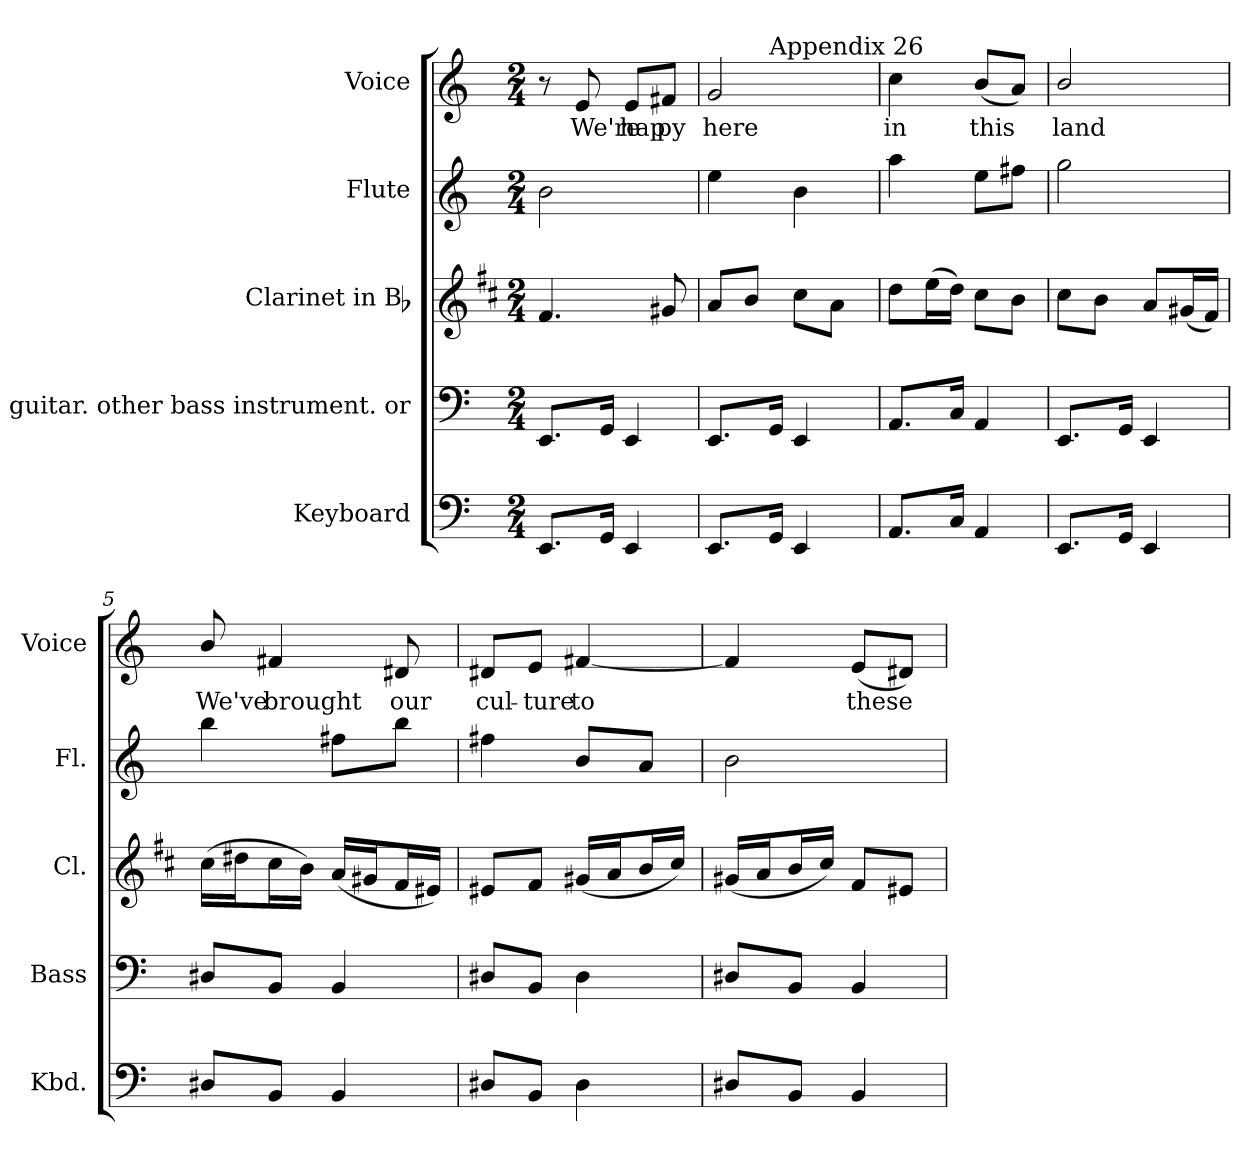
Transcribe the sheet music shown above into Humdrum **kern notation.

**kern	**kern	**kern	**kern	**kern	**text
*part5	*part4	*part3	*part2	*part1	*part1
*staff5	*staff4	*staff3	*staff2	*staff1	*staff1
*I"Keyboard	*I"Bass guitar.   other bass instrument.  or	*I"Clarinet in Bb	*I"Flute	*I"Voice	*
*I'Kbd.	*I'Bass	*I'Cl.	*I'Fl.	*I'Voice	*
!!LO:PB:g=z
*clefF4	*clefF4	*clefG2	*clefG2	*clefG2	*
*	*ITrd7c12	*ITrd1c2	*	*	*
*k[]	*k[]	*k[]	*k[]	*k[]	*
*C:	*C:	*C:	*C:	*C:	*
*M2/4	*M2/4	*M2/4	*M2/4	*M2/4	*
*MM124	*MM124	*MM124	*MM124	*MM124	*
=1	=1	=1	=1	=1	=1
8.EEi/L	8.EEEi/L	4.ei/	2bi\	8r	.
!	!	!	!	!	!LO:LY:b:color=#000000
.	.	.	.	8ei/	We're
16GGi/Jk	16GGGi/Jk	.	.	.	.
!	!	!	!	!	!LO:LY:b:color=#000000
4EEi/	4EEEi/	.	.	8ei/L	hap-
!	!	!	!	!	!LO:LY:b:color=#000000
.	.	8f#Xi/	.	8f#Xi/J	-py
=2	=2	=2	=2	=2	=2
!	!	!	!	!	!LO:LY:b:color=#000000
*	*	*	*	*^	*
8.EEi/L	8.EEEi/L	8gi/L	4eei\	2gi/	8.ryy	here
.	.	8ai/J	.	.	.	.
!	!	!	!	!	!LO:TX:a:t=Appendix 26	!
16GGi/Jk	16GGGi/Jk	.	.	.	4ryy	.
4EEi/	4EEEi/	8bi\L	4bi\	.	.	.
.	.	8gi\J	.	.	.	.
.	.	.	.	.	16ryy	.
*	*	*	*	*v	*v	*
=3	=3	=3	=3	=3	=3
*	*	*	*	*^	*
!	!	!	!	!	!	!LO:LY:b:color=#000000
*	*	*	*	*v	*v	*
8.AAi/L	8.AAAi/L	8cci\L	4aai\	4cci\	in
.	.	(16ddi\L	.	.	.
16Ci/Jk	16CCi/Jk	16cci\JJ)	.	.	.
!	!	!	!	!	!LO:LY:b:color=#000000
4AAi/	4AAAi/	8bi\L	8eei\L	(8bi/L	this
.	.	8ai\J	8ff#Xi\J	8ai/J)	.
=4	=4	=4	=4	=4	=4
!	!	!	!	!	!LO:LY:b:color=#000000
8.EEi/L	8.EEEi/L	8bi\L	2ggi\	2bi/	land
.	.	8ai\J	.	.	.
16GGi/Jk	16GGGi/Jk	.	.	.	.
4EEi/	4EEEi/	8gi/L	.	.	.
.	.	(16f#Xi/L	.	.	.
.	.	16ei/JJ)	.	.	.
=5	=5	=5	=5	=5	=5
!	!	!	!	!	!LO:LY:b:color=#000000
8D#Xi/L	8DD#Xi/L	(16bi\LL	4bbi\	8bi/	We've
.	.	16cc#Xi\J	.	.	.
!	!	!	!	!	!LO:LY:b:color=#000000
8BBi/J	8BBBi/J	16bi\L	.	4f#Xi/	brought
.	.	16ai\JJ)	.	.	.
4BBi/	4BBBi/	(16gi/LL	8ff#Xi\L	.	.
.	.	16f#Xi/J	.	.	.
!	!	!	!	!	!LO:LY:b:color=#000000
.	.	16ei/L	8bbi\J	8d#Xi/	our
.	.	16d#Xi/JJ)	.	.	.
!!LO:LB:g=z
=6	=6	=6	=6	=6	=6
!	!	!	!	!	!LO:LY:b:color=#000000
8D#Xi/L	8DD#Xi/L	8d#Xi/L	4ff#Xi\	8d#Xi/L	cul-
!	!	!	!	!	!LO:LY:b:color=#000000
8BBi/J	8BBBi/J	8ei/J	.	8ei/J	-ture
!	!	!	!	!	!LO:LY:b:color=#000000
4D#i\	4DD#i\	(16f#Xi/LL	8bi/L	[4f#Xi/	to
.	.	16gi/J	.	.	.
.	.	16ai/L	8ai/J	.	.
.	.	16bi/JJ)	.	.	.
=7	=7	=7	=7	=7	=7
8D#Xi/L	8DD#Xi/L	(16f#Xi/LL	2bi\	4f#i/]	.
.	.	16gi/J	.	.	.
8BBi/J	8BBBi/J	16ai/L	.	.	.
.	.	16bi/JJ)	.	.	.
!	!	!	!	!	!LO:LY:b:color=#000000
4BBi/	4BBBi/	8ei/L	.	(8ei/L	these
.	.	8d#Xi/J	.	8d#Xi/J)	.
=	=	=	=	=	=
*-	*-	*-	*-	*-	*-
